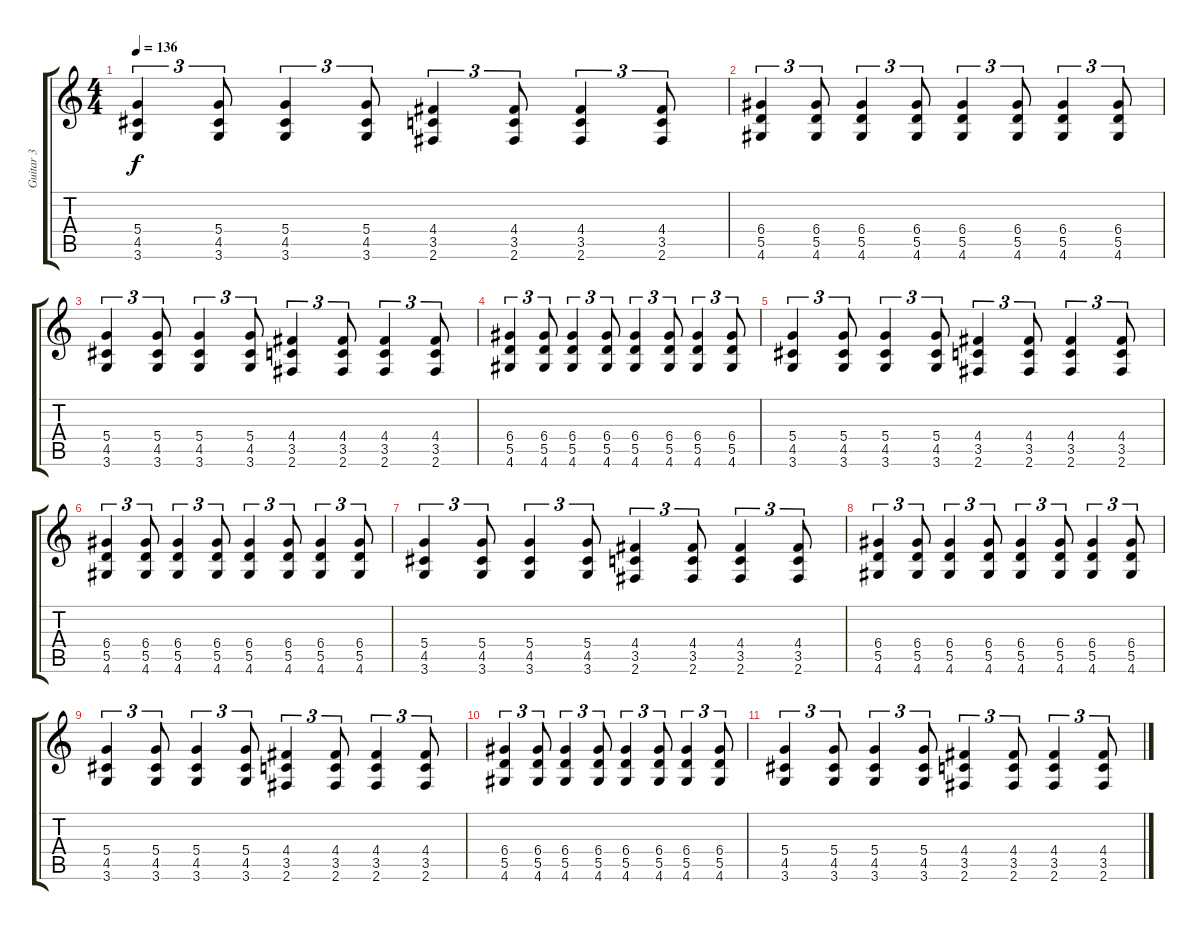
\track ("Guitar 3" "Guitar 3") {instrument distortionguitar}
\staff {score tabs}
\tuning (E4 B3 G3 D3 A2 E2) {hide}
\ts (4 4)
\tempo 136
\clef g2
\ks c
(5.4 4.5 3.6).4{tu (3 2) dy f} (5.4 4.5 3.6).8{tu (3 2)} (5.4 4.5 3.6).4{tu (3 2)} (5.4 4.5 3.6).8{tu (3 2)} (4.4 3.5 2.6).4{tu (3 2)} (4.4 3.5 2.6).8{tu (3 2)} (4.4 3.5 2.6).4{tu (3 2)} (4.4 3.5 2.6).8{tu (3 2)} |
(6.4 5.5 4.6).4{tu (3 2)} (6.4 5.5 4.6).8{tu (3 2)} (6.4 5.5 4.6).4{tu (3 2)} (6.4 5.5 4.6).8{tu (3 2)} (6.4 5.5 4.6).4{tu (3 2)} (6.4 5.5 4.6).8{tu (3 2)} (6.4 5.5 4.6).4{tu (3 2)} (6.4 5.5 4.6).8{tu (3 2)} |
(5.4 4.5 3.6).4{tu (3 2)} (5.4 4.5 3.6).8{tu (3 2)} (5.4 4.5 3.6).4{tu (3 2)} (5.4 4.5 3.6).8{tu (3 2)} (4.4 3.5 2.6).4{tu (3 2)} (4.4 3.5 2.6).8{tu (3 2)} (4.4 3.5 2.6).4{tu (3 2)} (4.4 3.5 2.6).8{tu (3 2)} |
(6.4 5.5 4.6).4{tu (3 2)} (6.4 5.5 4.6).8{tu (3 2)} (6.4 5.5 4.6).4{tu (3 2)} (6.4 5.5 4.6).8{tu (3 2)} (6.4 5.5 4.6).4{tu (3 2)} (6.4 5.5 4.6).8{tu (3 2)} (6.4 5.5 4.6).4{tu (3 2)} (6.4 5.5 4.6).8{tu (3 2)} |
(5.4 4.5 3.6).4{tu (3 2)} (5.4 4.5 3.6).8{tu (3 2)} (5.4 4.5 3.6).4{tu (3 2)} (5.4 4.5 3.6).8{tu (3 2)} (4.4 3.5 2.6).4{tu (3 2)} (4.4 3.5 2.6).8{tu (3 2)} (4.4 3.5 2.6).4{tu (3 2)} (4.4 3.5 2.6).8{tu (3 2)} |
(6.4 5.5 4.6).4{tu (3 2)} (6.4 5.5 4.6).8{tu (3 2)} (6.4 5.5 4.6).4{tu (3 2)} (6.4 5.5 4.6).8{tu (3 2)} (6.4 5.5 4.6).4{tu (3 2)} (6.4 5.5 4.6).8{tu (3 2)} (6.4 5.5 4.6).4{tu (3 2)} (6.4 5.5 4.6).8{tu (3 2)} |
(5.4 4.5 3.6).4{tu (3 2)} (5.4 4.5 3.6).8{tu (3 2)} (5.4 4.5 3.6).4{tu (3 2)} (5.4 4.5 3.6).8{tu (3 2)} (4.4 3.5 2.6).4{tu (3 2)} (4.4 3.5 2.6).8{tu (3 2)} (4.4 3.5 2.6).4{tu (3 2)} (4.4 3.5 2.6).8{tu (3 2)} |
(6.4 5.5 4.6).4{tu (3 2)} (6.4 5.5 4.6).8{tu (3 2)} (6.4 5.5 4.6).4{tu (3 2)} (6.4 5.5 4.6).8{tu (3 2)} (6.4 5.5 4.6).4{tu (3 2)} (6.4 5.5 4.6).8{tu (3 2)} (6.4 5.5 4.6).4{tu (3 2)} (6.4 5.5 4.6).8{tu (3 2)} |
(5.4 4.5 3.6).4{tu (3 2)} (5.4 4.5 3.6).8{tu (3 2)} (5.4 4.5 3.6).4{tu (3 2)} (5.4 4.5 3.6).8{tu (3 2)} (4.4 3.5 2.6).4{tu (3 2)} (4.4 3.5 2.6).8{tu (3 2)} (4.4 3.5 2.6).4{tu (3 2)} (4.4 3.5 2.6).8{tu (3 2)} |
(6.4 5.5 4.6).4{tu (3 2) volume 0} (6.4 5.5 4.6).8{tu (3 2)} (6.4 5.5 4.6).4{tu (3 2)} (6.4 5.5 4.6).8{tu (3 2)} (6.4 5.5 4.6).4{tu (3 2)} (6.4 5.5 4.6).8{tu (3 2)} (6.4 5.5 4.6).4{tu (3 2)} (6.4 5.5 4.6).8{tu (3 2)} |
(5.4 4.5 3.6).4{tu (3 2)} (5.4 4.5 3.6).8{tu (3 2)} (5.4 4.5 3.6).4{tu (3 2)} (5.4 4.5 3.6).8{tu (3 2)} (4.4 3.5 2.6).4{tu (3 2)} (4.4 3.5 2.6).8{tu (3 2)} (4.4 3.5 2.6).4{tu (3 2)} (4.4 3.5 2.6).8{tu (3 2)}
